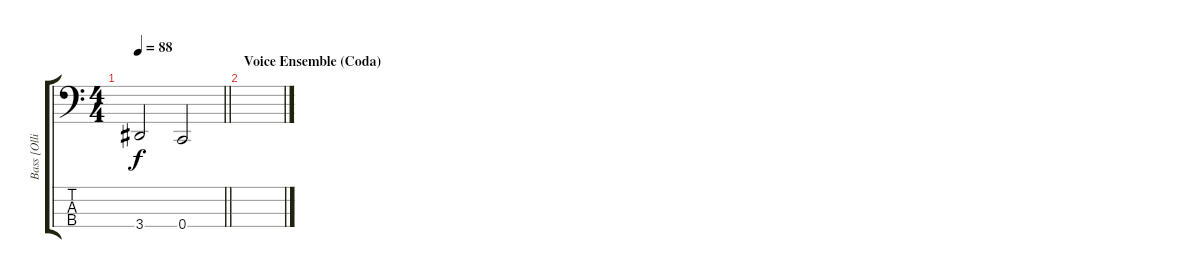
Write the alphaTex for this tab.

\track ("Bass [Olli]" "Bass [Olli") {instrument electricbassfinger}
\staff {score tabs}
\tuning (F2 C2 G1 C1) {hide}
\ts (4 4)
\tempo 88
\clef f4
\barLineRight lightlight
\ks c
3.4.2{dy f} 0.4.2 |
\section ("" "Voice Ensemble (Coda)")
